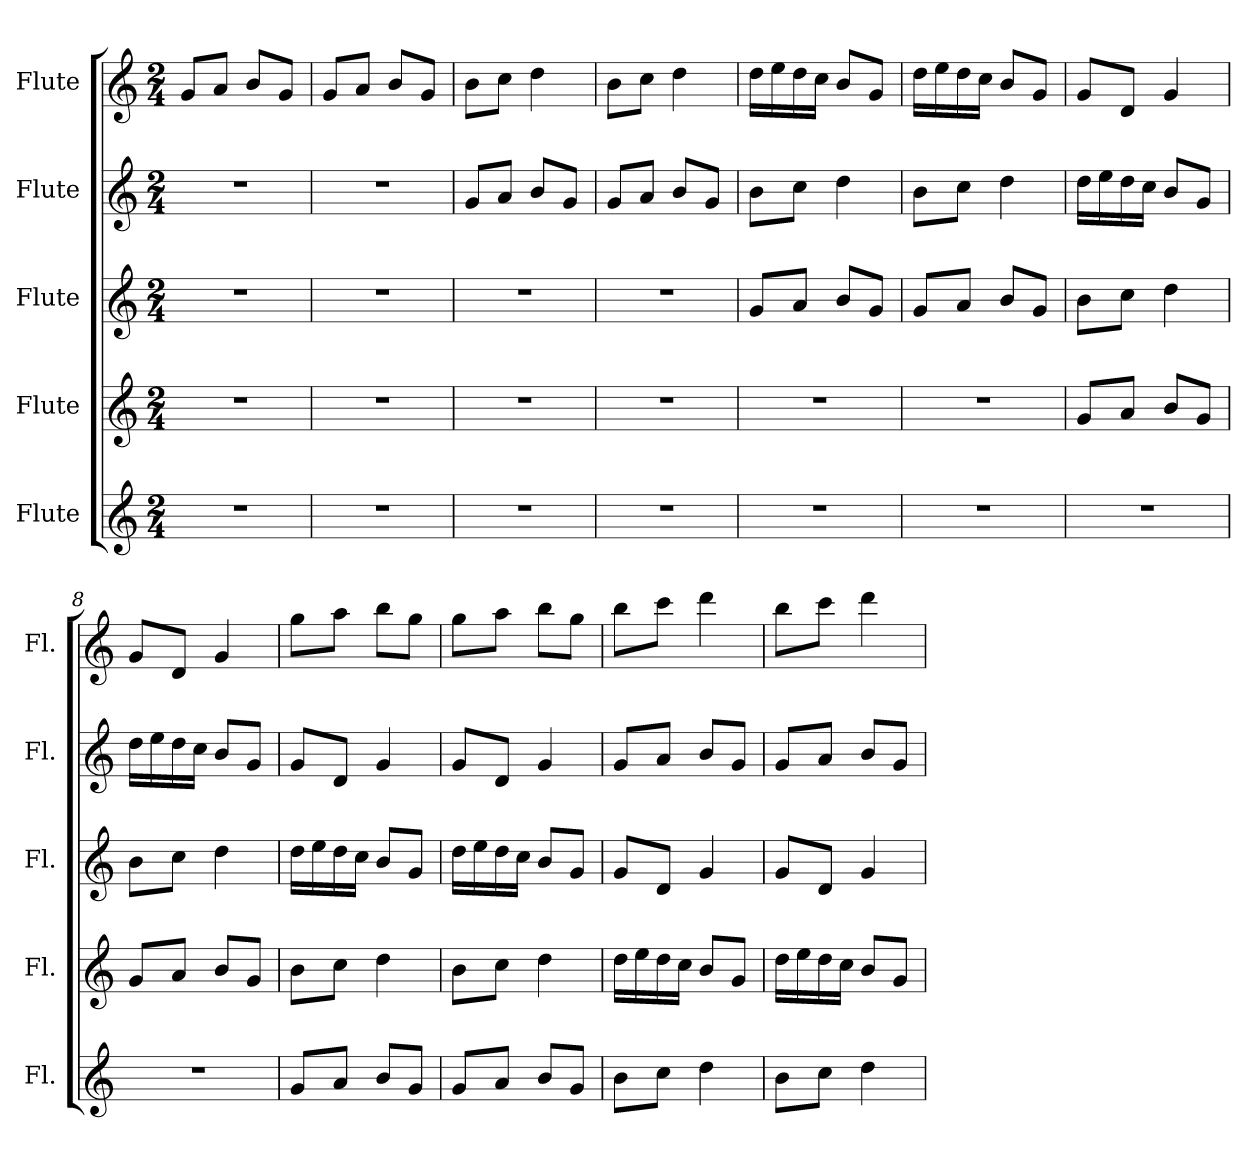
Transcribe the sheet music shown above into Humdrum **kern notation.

**kern	**kern	**kern	**kern	**kern
*part5	*part4	*part3	*part2	*part1
*staff5	*staff4	*staff3	*staff2	*staff1
*I"Flute	*I"Flute	*I"Flute	*I"Flute	*I"Flute
*I'Fl.	*I'Fl.	*I'Fl.	*I'Fl.	*I'Fl.
*clefG2	*clefG2	*clefG2	*clefG2	*clefG2
*k[]	*k[]	*k[]	*k[]	*k[]
*M2/4	*M2/4	*M2/4	*M2/4	*M2/4
*MM50	*MM50	*MM50	*MM50	*MM50
=1	=1	=1	=1	=1
2r	2r	2r	2r	8g/L
.	.	.	.	8a/J
.	.	.	.	8b/L
.	.	.	.	8g/J
=2	=2	=2	=2	=2
2r	2r	2r	2r	8g/L
.	.	.	.	8a/J
.	.	.	.	8b/L
.	.	.	.	8g/J
=3	=3	=3	=3	=3
2r	2r	2r	8g/L	8b\L
.	.	.	8a/J	8cc\J
.	.	.	8b/L	4dd\
.	.	.	8g/J	.
=4	=4	=4	=4	=4
2r	2r	2r	8g/L	8b\L
.	.	.	8a/J	8cc\J
.	.	.	8b/L	4dd\
.	.	.	8g/J	.
=5	=5	=5	=5	=5
2r	2r	8g/L	8b\L	16dd\LL
.	.	.	.	16ee\
.	.	8a/J	8cc\J	16dd\
.	.	.	.	16cc\JJ
.	.	8b/L	4dd\	8b/L
.	.	8g/J	.	8g/J
=6	=6	=6	=6	=6
2r	2r	8g/L	8b\L	16dd\LL
.	.	.	.	16ee\
.	.	8a/J	8cc\J	16dd\
.	.	.	.	16cc\JJ
.	.	8b/L	4dd\	8b/L
.	.	8g/J	.	8g/J
=7	=7	=7	=7	=7
2r	8g/L	8b\L	16dd\LL	8g/L
.	.	.	16ee\	.
.	8a/J	8cc\J	16dd\	8d/J
.	.	.	16cc\JJ	.
.	8b/L	4dd\	8b/L	4g/
.	8g/J	.	8g/J	.
!!LO:LB:g=z
=8	=8	=8	=8	=8
2r	8g/L	8b\L	16dd\LL	8g/L
.	.	.	16ee\	.
.	8a/J	8cc\J	16dd\	8d/J
.	.	.	16cc\JJ	.
.	8b/L	4dd\	8b/L	4g/
.	8g/J	.	8g/J	.
=9	=9	=9	=9	=9
8g/L	8b\L	16dd\LL	8g/L	8gg\L
.	.	16ee\	.	.
8a/J	8cc\J	16dd\	8d/J	8aa\J
.	.	16cc\JJ	.	.
8b/L	4dd\	8b/L	4g/	8bb\L
8g/J	.	8g/J	.	8gg\J
=10	=10	=10	=10	=10
8g/L	8b\L	16dd\LL	8g/L	8gg\L
.	.	16ee\	.	.
8a/J	8cc\J	16dd\	8d/J	8aa\J
.	.	16cc\JJ	.	.
8b/L	4dd\	8b/L	4g/	8bb\L
8g/J	.	8g/J	.	8gg\J
=11	=11	=11	=11	=11
8b\L	16dd\LL	8g/L	8g/L	8bb\L
.	16ee\	.	.	.
8cc\J	16dd\	8d/J	8a/J	8ccc\J
.	16cc\JJ	.	.	.
4dd\	8b/L	4g/	8b/L	4ddd\
.	8g/J	.	8g/J	.
=12	=12	=12	=12	=12
8b\L	16dd\LL	8g/L	8g/L	8bb\L
.	16ee\	.	.	.
8cc\J	16dd\	8d/J	8a/J	8ccc\J
.	16cc\JJ	.	.	.
4dd\	8b/L	4g/	8b/L	4ddd\
.	8g/J	.	8g/J	.
=	=	=	=	=
*-	*-	*-	*-	*-
